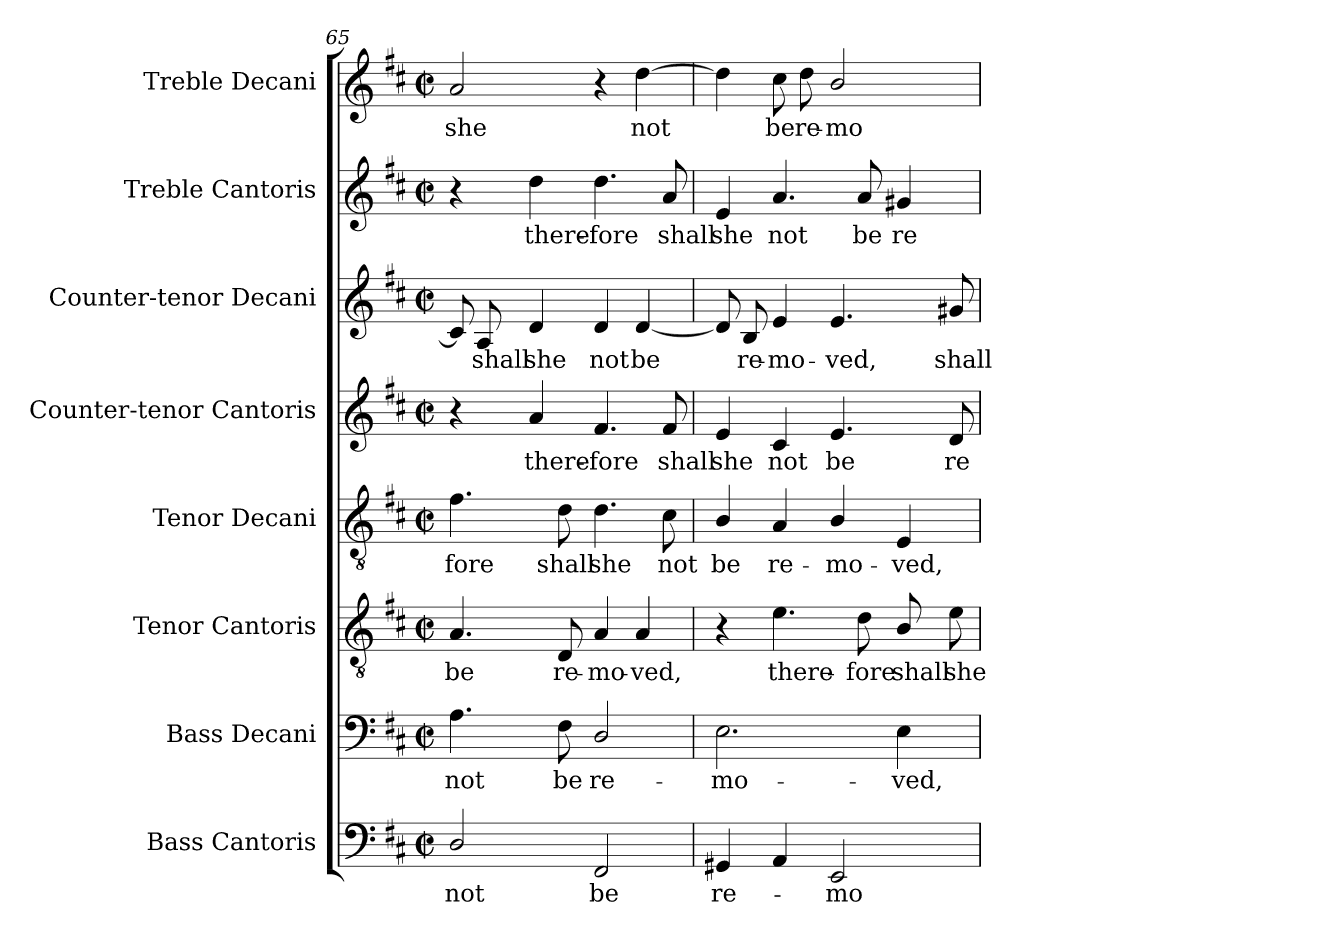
**kern	**text	**kern	**text	**kern	**text	**kern	**text	**kern	**text	**kern	**text	**kern	**text	**kern	**text
*part8	*part8	*part7	*part7	*part6	*part6	*part5	*part5	*part4	*part4	*part3	*part3	*part2	*part2	*part1	*part1
*staff8	*staff8	*staff7	*staff7	*staff6	*staff6	*staff5	*staff5	*staff4	*staff4	*staff3	*staff3	*staff2	*staff2	*staff1	*staff1
*I"Bass Cantoris	*	*I"Bass Decani	*	*I"Tenor Cantoris	*	*I"Tenor Decani	*	*I"Counter-tenor Cantoris	*	*I"Counter-tenor Decani	*	*I"Treble Cantoris	*	*I"Treble Decani	*
*I'B.	*	*I'B.	*	*I'T.	*	*I'T.	*	*	*	*	*	*	*	*	*
*clefF4	*	*clefF4	*	*clefGv2	*	*clefGv2	*	*clefG2	*	*clefG2	*	*clefG2	*	*clefG2	*
*	*	*	*	*ITrd7c12	*	*ITrd7c12	*	*	*	*	*	*	*	*	*
*k[f#c#]	*	*k[f#c#]	*	*k[f#c#]	*	*k[f#c#]	*	*k[f#c#]	*	*k[f#c#]	*	*k[f#c#]	*	*k[f#c#]	*
*D:	*	*D:	*	*D:	*	*D:	*	*D:	*	*D:	*	*D:	*	*D:	*
*M2/2	*	*M2/2	*	*M2/2	*	*M2/2	*	*M2/2	*	*M2/2	*	*M2/2	*	*M2/2	*
*met(c|)	*	*met(c|)	*	*met(c|)	*	*met(c|)	*	*met(c|)	*	*met(c|)	*	*met(c|)	*	*met(c|)	*
=65	=65	=65	=65	=65	=65	=65	=65	=65	=65	=65	=65	=65	=65	=65	=65
!	!LO:LY:b:color=#000000	!	!	!	!	!	!	!	!	!	!	!	!	!	!
!	!	!	!LO:LY:b:color=#000000	!	!	!	!	!	!	!	!	!	!	!	!
!	!	!	!	!	!LO:LY:b:color=#000000	!	!	!	!	!	!	!	!	!	!
!	!	!	!	!	!	!	!LO:LY:b:color=#000000	!	!	!	!	!	!	!	!
!	!	!	!	!	!	!	!	!	!	!	!	!	!	!	!LO:LY:b:color=#000000
2Di/	not	4.Ai\	not	4.AAi/	be	4.F#i\	-fore	4r	.	8c#i/]	.	4r	.	2ai/	she
!	!	!	!	!	!	!	!	!	!	!	!LO:LY:b:color=#000000	!	!	!	!
.	.	.	.	.	.	.	.	.	.	8Ai/	shall	.	.	.	.
!	!	!	!	!	!	!	!	!	!LO:LY:b:color=#000000	!	!	!	!	!	!
!	!	!	!	!	!	!	!	!	!	!	!LO:LY:b:color=#000000	!	!	!	!
!	!	!	!	!	!	!	!	!	!	!	!	!	!LO:LY:b:color=#000000	!	!
.	.	.	.	.	.	.	.	4ai/	there-	4di/	she	4ddi\	there-	.	.
!	!	!	!LO:LY:b:color=#000000	!	!	!	!	!	!	!	!	!	!	!	!
!	!	!	!	!	!LO:LY:b:color=#000000	!	!	!	!	!	!	!	!	!	!
!	!	!	!	!	!	!	!LO:LY:b:color=#000000	!	!	!	!	!	!	!	!
.	.	8F#i\	be	8DDi/	re-	8Di\	shall	.	.	.	.	.	.	.	.
!	!LO:LY:b:color=#000000	!	!	!	!	!	!	!	!	!	!	!	!	!	!
!	!	!	!LO:LY:b:color=#000000	!	!	!	!	!	!	!	!	!	!	!	!
!	!	!	!	!	!LO:LY:b:color=#000000	!	!	!	!	!	!	!	!	!	!
!	!	!	!	!	!	!	!LO:LY:b:color=#000000	!	!	!	!	!	!	!	!
!	!	!	!	!	!	!	!	!	!LO:LY:b:color=#000000	!	!	!	!	!	!
!	!	!	!	!	!	!	!	!	!	!	!LO:LY:b:color=#000000	!	!	!	!
!	!	!	!	!	!	!	!	!	!	!	!	!	!LO:LY:b:color=#000000	!	!
2FF#i/	be	2Di/	re-	4AAi/	-mo-	4.Di\	she	4.f#i/	-fore	4di/	not	4.ddi\	-fore	4r	.
!	!	!	!	!	!LO:LY:b:color=#000000	!	!	!	!	!	!	!	!	!	!
!	!	!	!	!	!	!	!	!	!	!	!LO:LY:b:color=#000000	!	!	!	!
!	!	!	!	!	!	!	!	!	!	!	!	!	!	!	!LO:LY:b:color=#000000
.	.	.	.	4AAi/	-ved,	.	.	.	.	[4di/	be	.	.	[4ddi\	not
!	!	!	!	!	!	!	!LO:LY:b:color=#000000	!	!	!	!	!	!	!	!
!	!	!	!	!	!	!	!	!	!LO:LY:b:color=#000000	!	!	!	!	!	!
!	!	!	!	!	!	!	!	!	!	!	!	!	!LO:LY:b:color=#000000	!	!
.	.	.	.	.	.	8C#i\	not	8f#i/	shall	.	.	8ai/	shall	.	.
=66	=66	=66	=66	=66	=66	=66	=66	=66	=66	=66	=66	=66	=66	=66	=66
!	!LO:LY:b:color=#000000	!	!	!	!	!	!	!	!	!	!	!	!	!	!
!	!	!	!LO:LY:b:color=#000000	!	!	!	!	!	!	!	!	!	!	!	!
!	!	!	!	!	!	!	!LO:LY:b:color=#000000	!	!	!	!	!	!	!	!
!	!	!	!	!	!	!	!	!	!LO:LY:b:color=#000000	!	!	!	!	!	!
!	!	!	!	!	!	!	!	!	!	!	!	!	!LO:LY:b:color=#000000	!	!
4GG#Xi/	re-	2.Ei\	-mo-	4r	.	4BBi/	be	4ei/	she	8di/]	.	4ei/	she	4ddi\]	.
!	!	!	!	!	!	!	!	!	!	!	!LO:LY:b:color=#000000	!	!	!	!
.	.	.	.	.	.	.	.	.	.	8Bi/	re-	.	.	.	.
!	!	!	!	!	!LO:LY:b:color=#000000	!	!	!	!	!	!	!	!	!	!
!	!	!	!	!	!	!	!LO:LY:b:color=#000000	!	!	!	!	!	!	!	!
!	!	!	!	!	!	!	!	!	!LO:LY:b:color=#000000	!	!	!	!	!	!
!	!	!	!	!	!	!	!	!	!	!	!LO:LY:b:color=#000000	!	!	!	!
!	!	!	!	!	!	!	!	!	!	!	!	!	!LO:LY:b:color=#000000	!	!
!	!	!	!	!	!	!	!	!	!	!	!	!	!	!	!LO:LY:b:color=#000000
4AAi/	.	.	.	4.Ei\	there-	4AAi/	re-	4c#i/	not	4ei/	-mo-	4.ai/	not	8cc#i\	be
!	!	!	!	!	!	!	!	!	!	!	!	!	!	!	!LO:LY:b:color=#000000
.	.	.	.	.	.	.	.	.	.	.	.	.	.	8ddi\	re-
!	!LO:LY:b:color=#000000	!	!	!	!	!	!	!	!	!	!	!	!	!	!
!	!	!	!	!	!	!	!LO:LY:b:color=#000000	!	!	!	!	!	!	!	!
!	!	!	!	!	!	!	!	!	!LO:LY:b:color=#000000	!	!	!	!	!	!
!	!	!	!	!	!	!	!	!	!	!	!LO:LY:b:color=#000000	!	!	!	!
!	!	!	!	!	!	!	!	!	!	!	!	!	!	!	!LO:LY:b:color=#000000
2EEi/	-mo-	.	.	.	.	4BBi/	-mo-	4.ei/	be	4.ei/	-ved,	.	.	2bi/	-mo-
!	!	!	!	!	!LO:LY:b:color=#000000	!	!	!	!	!	!	!	!	!	!
!	!	!	!	!	!	!	!	!	!	!	!	!	!LO:LY:b:color=#000000	!	!
.	.	.	.	8Di\	-fore	.	.	.	.	.	.	8ai/	be	.	.
!	!	!	!LO:LY:b:color=#000000	!	!	!	!	!	!	!	!	!	!	!	!
!	!	!	!	!	!LO:LY:b:color=#000000	!	!	!	!	!	!	!	!	!	!
!	!	!	!	!	!	!	!LO:LY:b:color=#000000	!	!	!	!	!	!	!	!
!	!	!	!	!	!	!	!	!	!	!	!	!	!LO:LY:b:color=#000000	!	!
.	.	4Ei\	-ved,	8BBi/	shall	4EEi/	-ved,	.	.	.	.	4g#Xi/	re-	.	.
!	!	!	!	!	!LO:LY:b:color=#000000	!	!	!	!	!	!	!	!	!	!
!	!	!	!	!	!	!	!	!	!LO:LY:b:color=#000000	!	!	!	!	!	!
!	!	!	!	!	!	!	!	!	!	!	!LO:LY:b:color=#000000	!	!	!	!
.	.	.	.	8Ei\	she	.	.	8di/	re-	8g#Xi/	shall	.	.	.	.
=	=	=	=	=	=	=	=	=	=	=	=	=	=	=	=
*-	*-	*-	*-	*-	*-	*-	*-	*-	*-	*-	*-	*-	*-	*-	*-
